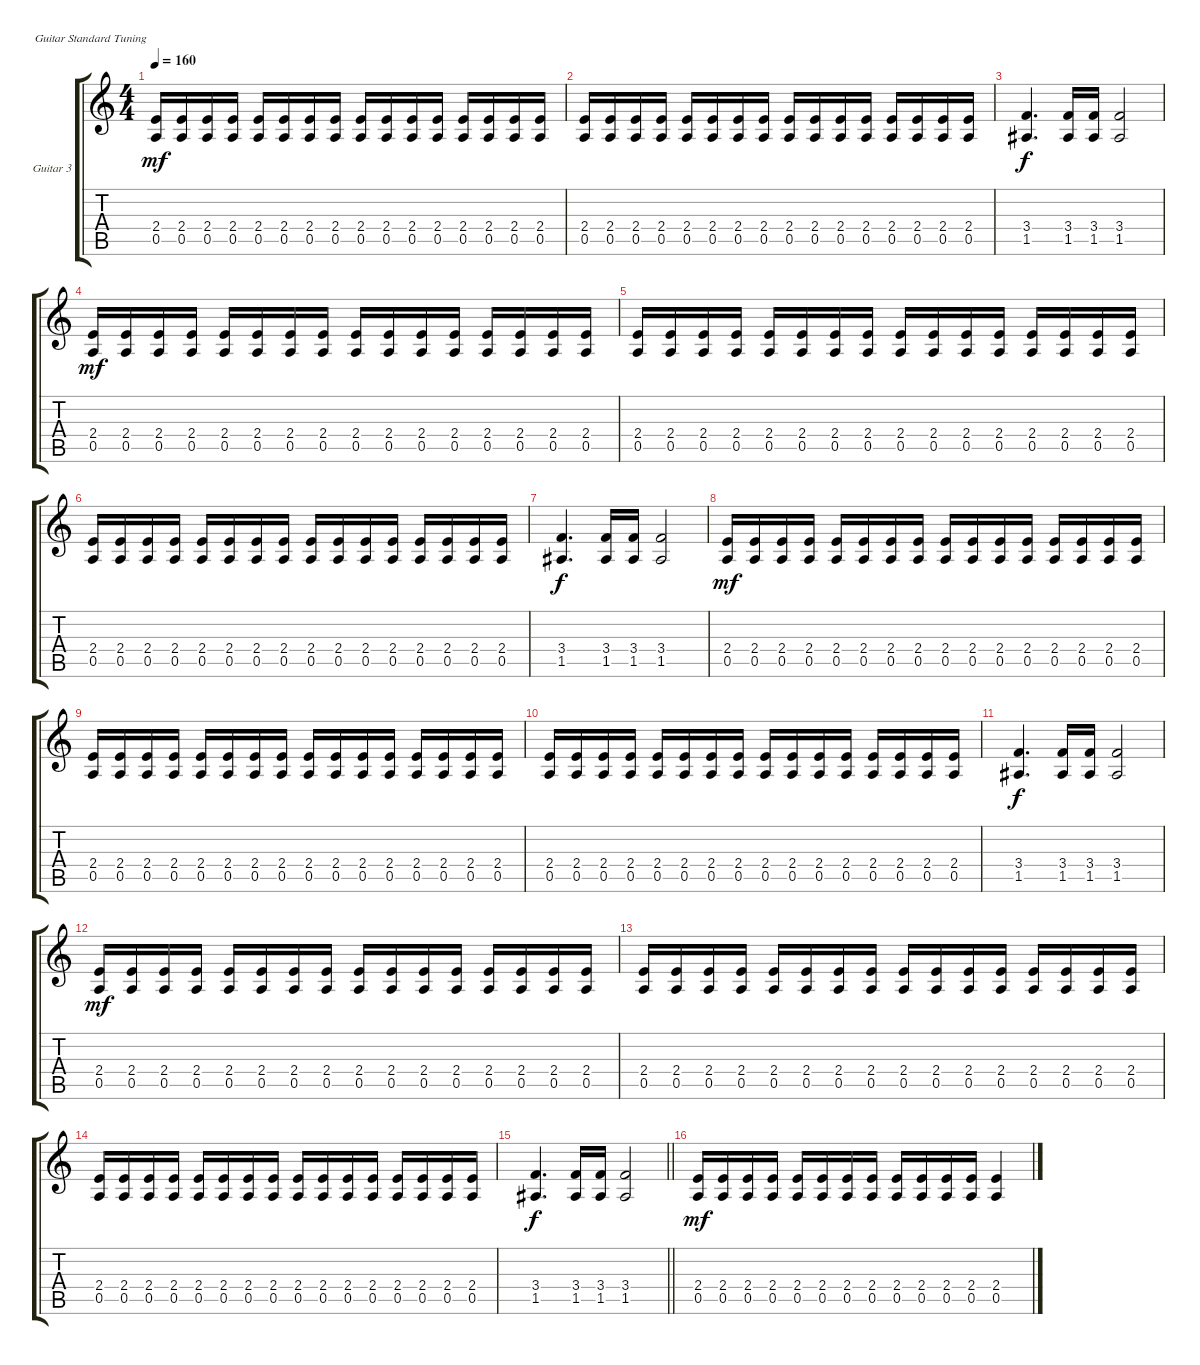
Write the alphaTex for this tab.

\defaultSystemsLayout 4
\bracketExtendMode groupsimilarinstruments
\firstSystemTrackNameOrientation horizontal
\otherSystemsTrackNameOrientation horizontal
\track ("Guitar 3" "Guitar 3") {instrument distortionguitar}
\staff {score tabs}
\tuning (E4 B3 G3 D3 A2 E2)
\ts (4 4)
\tempo 160
\clef g2
\scale
0.266094
\ks aminor
(2.4 0.5).16{dy mf} (2.4 0.5).16 (2.4 0.5).16 (2.4 0.5).16 (2.4 0.5).16 (2.4 0.5).16 (2.4 0.5).16 (2.4 0.5).16 (2.4 0.5).16 (2.4 0.5).16 (2.4 0.5).16 (2.4 0.5).16 (2.4 0.5).16 (2.4 0.5).16 (2.4 0.5).16 (2.4 0.5).16 |
\scale
0.266094 (2.4 0.5).16 (2.4 0.5).16 (2.4 0.5).16 (2.4 0.5).16 (2.4 0.5).16 (2.4 0.5).16 (2.4 0.5).16 (2.4 0.5).16 (2.4 0.5).16 (2.4 0.5).16 (2.4 0.5).16 (2.4 0.5).16 (2.4 0.5).16 (2.4 0.5).16 (2.4 0.5).16 (2.4 0.5).16 |
\scale
0.333333 (1.5 3.4).4{d dy f} (1.5 3.4).16 (1.5 3.4).16 (1.5 3.4).2 |
\scale
0.333333 (2.4 0.5).16{dy mf} (2.4 0.5).16 (2.4 0.5).16 (2.4 0.5).16 (2.4 0.5).16 (2.4 0.5).16 (2.4 0.5).16 (2.4 0.5).16 (2.4 0.5).16 (2.4 0.5).16 (2.4 0.5).16 (2.4 0.5).16 (2.4 0.5).16 (2.4 0.5).16 (2.4 0.5).16 (2.4 0.5).16 |
\scale
0.333333 (2.4 0.5).16 (2.4 0.5).16 (2.4 0.5).16 (2.4 0.5).16 (2.4 0.5).16 (2.4 0.5).16 (2.4 0.5).16 (2.4 0.5).16 (2.4 0.5).16 (2.4 0.5).16 (2.4 0.5).16 (2.4 0.5).16 (2.4 0.5).16 (2.4 0.5).16 (2.4 0.5).16 (2.4 0.5).16 |
\scale
0.333333 (2.4 0.5).16 (2.4 0.5).16 (2.4 0.5).16 (2.4 0.5).16 (2.4 0.5).16 (2.4 0.5).16 (2.4 0.5).16 (2.4 0.5).16 (2.4 0.5).16 (2.4 0.5).16 (2.4 0.5).16 (2.4 0.5).16 (2.4 0.5).16 (2.4 0.5).16 (2.4 0.5).16 (2.4 0.5).16 |
\scale
0.333333 (1.5 3.4).4{d dy f} (1.5 3.4).16 (1.5 3.4).16 (1.5 3.4).2 |
\scale
0.333333 (2.4 0.5).16{dy mf} (2.4 0.5).16 (2.4 0.5).16 (2.4 0.5).16 (2.4 0.5).16 (2.4 0.5).16 (2.4 0.5).16 (2.4 0.5).16 (2.4 0.5).16 (2.4 0.5).16 (2.4 0.5).16 (2.4 0.5).16 (2.4 0.5).16 (2.4 0.5).16 (2.4 0.5).16 (2.4 0.5).16 |
\scale
0.333333 (2.4 0.5).16 (2.4 0.5).16 (2.4 0.5).16 (2.4 0.5).16 (2.4 0.5).16 (2.4 0.5).16 (2.4 0.5).16 (2.4 0.5).16 (2.4 0.5).16 (2.4 0.5).16 (2.4 0.5).16 (2.4 0.5).16 (2.4 0.5).16 (2.4 0.5).16 (2.4 0.5).16 (2.4 0.5).16 |
\scale
0.333333 (2.4 0.5).16 (2.4 0.5).16 (2.4 0.5).16 (2.4 0.5).16 (2.4 0.5).16 (2.4 0.5).16 (2.4 0.5).16 (2.4 0.5).16 (2.4 0.5).16 (2.4 0.5).16 (2.4 0.5).16 (2.4 0.5).16 (2.4 0.5).16 (2.4 0.5).16 (2.4 0.5).16 (2.4 0.5).16 |
\scale
0.333333 (1.5 3.4).4{d dy f} (1.5 3.4).16 (1.5 3.4).16 (1.5 3.4).2 |
\scale
0.333333 (2.4 0.5).16{dy mf} (2.4 0.5).16 (2.4 0.5).16 (2.4 0.5).16 (2.4 0.5).16 (2.4 0.5).16 (2.4 0.5).16 (2.4 0.5).16 (2.4 0.5).16 (2.4 0.5).16 (2.4 0.5).16 (2.4 0.5).16 (2.4 0.5).16 (2.4 0.5).16 (2.4 0.5).16 (2.4 0.5).16 |
\scale
0.333333 (2.4 0.5).16 (2.4 0.5).16 (2.4 0.5).16 (2.4 0.5).16 (2.4 0.5).16 (2.4 0.5).16 (2.4 0.5).16 (2.4 0.5).16 (2.4 0.5).16 (2.4 0.5).16 (2.4 0.5).16 (2.4 0.5).16 (2.4 0.5).16 (2.4 0.5).16 (2.4 0.5).16 (2.4 0.5).16 |
\scale
0.333333 (2.4 0.5).16 (2.4 0.5).16 (2.4 0.5).16 (2.4 0.5).16 (2.4 0.5).16 (2.4 0.5).16 (2.4 0.5).16 (2.4 0.5).16 (2.4 0.5).16 (2.4 0.5).16 (2.4 0.5).16 (2.4 0.5).16 (2.4 0.5).16 (2.4 0.5).16 (2.4 0.5).16 (2.4 0.5).16 |
\scale
0.333333
\barLineRight lightlight
(1.5 3.4).4{d dy f} (1.5 3.4).16 (1.5 3.4).16 (1.5 3.4).2 |
\scale
0.333333 (0.5 2.4).16{dy mf} (0.5 2.4).16 (0.5 2.4).16 (0.5 2.4).16 (0.5 2.4).16 (0.5 2.4).16 (0.5 2.4).16 (0.5 2.4).16 (0.5 2.4).16 (0.5 2.4).16 (0.5 2.4).16 (0.5 2.4).16 (0.5 2.4).4
